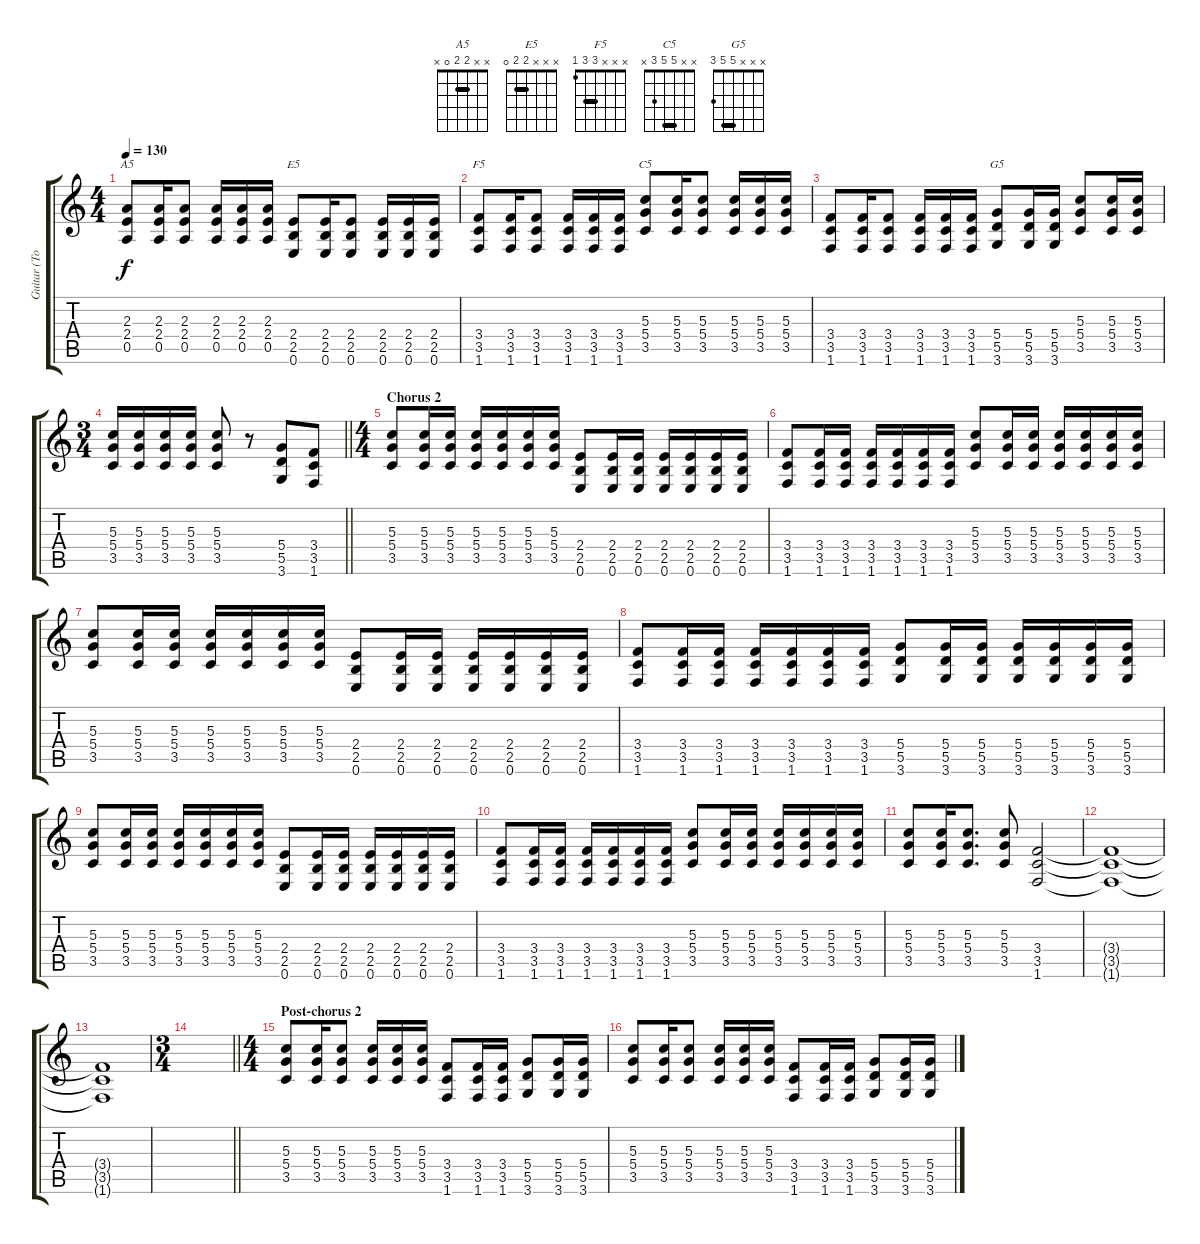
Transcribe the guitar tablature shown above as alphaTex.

\track ("Guitar (Tomas Kalnoky)" "Guitar (To") {instrument distortionguitar}
\staff {score tabs}
\tuning (E4 B3 G3 D3 A2 E2) {hide}
\chord ("A5" x x 2 2 0 x) {barre 2}
\chord ("E5" x x x 2 2 0) {barre 2}
\chord ("F5" x x x 3 3 1) {barre 3}
\chord ("C5" x x 5 5 3 x) {barre 5}
\chord ("G5" x x x 5 5 3) {barre 5}
\ts (4 4)
\tempo 130
\clef g2
\ks c
(2.3 2.4 0.5).8{ch "A5" dy f} (2.3 2.4 0.5).16 (2.3 2.4 0.5).8 (2.3 2.4 0.5).16 (2.3 2.4 0.5).16 (2.3 2.4 0.5).16 (2.4 2.5 0.6).8{ch "E5"} (2.4 2.5 0.6).16 (2.4 2.5 0.6).8 (2.4 2.5 0.6).16 (2.4 2.5 0.6).16 (2.4 2.5 0.6).16 |
(3.4 3.5 1.6).8{ch "F5"} (3.4 3.5 1.6).16 (3.4 3.5 1.6).8 (3.4 3.5 1.6).16 (3.4 3.5 1.6).16 (3.4 3.5 1.6).16 (5.3 5.4 3.5).8{ch "C5"} (5.3 5.4 3.5).16 (5.3 5.4 3.5).8 (5.3 5.4 3.5).16 (5.3 5.4 3.5).16 (5.3 5.4 3.5).16 |
(3.4 3.5 1.6).8 (3.4 3.5 1.6).16 (3.4 3.5 1.6).8 (3.4 3.5 1.6).16 (3.4 3.5 1.6).16 (3.4 3.5 1.6).16 (5.4 5.5 3.6).8{ch "G5"} (5.4 5.5 3.6).16 (5.4 5.5 3.6).16 (5.3 5.4 3.5).8 (5.3 5.4 3.5).16 (5.3 5.4 3.5).16 |
\ts (3 4)
\barLineRight lightlight
(5.3 5.4 3.5).16 (5.3 5.4 3.5).16 (5.3 5.4 3.5).16 (5.3 5.4 3.5).16 (5.3 5.4 3.5).8 r.8 (5.4 5.5 3.6).8 (3.4 3.5 1.6).8 |
\ts (4 4)
\section ("" "Chorus 2")
(5.3 5.4 3.5).8 (5.3 5.4 3.5).16 (5.3 5.4 3.5).16 (5.3 5.4 3.5).16 (5.3 5.4 3.5).16 (5.3 5.4 3.5).16 (5.3 5.4 3.5).16 (2.4 2.5 0.6).8 (2.4 2.5 0.6).16 (2.4 2.5 0.6).16 (2.4 2.5 0.6).16 (2.4 2.5 0.6).16 (2.4 2.5 0.6).16 (2.4 2.5 0.6).16 |
(3.4 3.5 1.6).8 (3.4 3.5 1.6).16 (3.4 3.5 1.6).16 (3.4 3.5 1.6).16 (3.4 3.5 1.6).16 (3.4 3.5 1.6).16 (3.4 3.5 1.6).16 (5.3 5.4 3.5).8 (5.3 5.4 3.5).16 (5.3 5.4 3.5).16 (5.3 5.4 3.5).16 (5.3 5.4 3.5).16 (5.3 5.4 3.5).16 (5.3 5.4 3.5).16 |
(5.3 5.4 3.5).8 (5.3 5.4 3.5).16 (5.3 5.4 3.5).16 (5.3 5.4 3.5).16 (5.3 5.4 3.5).16 (5.3 5.4 3.5).16 (5.3 5.4 3.5).16 (2.4 2.5 0.6).8 (2.4 2.5 0.6).16 (2.4 2.5 0.6).16 (2.4 2.5 0.6).16 (2.4 2.5 0.6).16 (2.4 2.5 0.6).16 (2.4 2.5 0.6).16 |
(3.4 3.5 1.6).8 (3.4 3.5 1.6).16 (3.4 3.5 1.6).16 (3.4 3.5 1.6).16 (3.4 3.5 1.6).16 (3.4 3.5 1.6).16 (3.4 3.5 1.6).16 (5.4 5.5 3.6).8 (5.4 5.5 3.6).16 (5.4 5.5 3.6).16 (5.4 5.5 3.6).16 (5.4 5.5 3.6).16 (5.4 5.5 3.6).16 (5.4 5.5 3.6).16 |
(5.3 5.4 3.5).8 (5.3 5.4 3.5).16 (5.3 5.4 3.5).16 (5.3 5.4 3.5).16 (5.3 5.4 3.5).16 (5.3 5.4 3.5).16 (5.3 5.4 3.5).16 (2.4 2.5 0.6).8 (2.4 2.5 0.6).16 (2.4 2.5 0.6).16 (2.4 2.5 0.6).16 (2.4 2.5 0.6).16 (2.4 2.5 0.6).16 (2.4 2.5 0.6).16 |
(3.4 3.5 1.6).8 (3.4 3.5 1.6).16 (3.4 3.5 1.6).16 (3.4 3.5 1.6).16 (3.4 3.5 1.6).16 (3.4 3.5 1.6).16 (3.4 3.5 1.6).16 (5.3 5.4 3.5).8 (5.3 5.4 3.5).16 (5.3 5.4 3.5).16 (5.3 5.4 3.5).16 (5.3 5.4 3.5).16 (5.3 5.4 3.5).16 (5.3 5.4 3.5).16 |
(5.3 5.4 3.5).8 (5.3 5.4 3.5).16 (5.3 5.4 3.5).8{d} (5.3 5.4 3.5).8 (3.4 3.5 1.6).2 |
(3.4{t} 3.5{t} 1.6{t}).1 |
(3.4{t} 3.5{t} 1.6{t}).1 |
\ts (3 4)
\barLineRight lightlight
|
\ts (4 4)
\section ("" "Post-chorus 2")
(5.3 5.4 3.5).8 (5.3 5.4 3.5).16 (5.3 5.4 3.5).8 (5.3 5.4 3.5).16 (5.3 5.4 3.5).16 (5.3 5.4 3.5).16 (3.4 3.5 1.6).8 (3.4 3.5 1.6).16 (3.4 3.5 1.6).16 (5.4 5.5 3.6).8 (5.4 5.5 3.6).16 (5.4 5.5 3.6).16 |
(5.3 5.4 3.5).8 (5.3 5.4 3.5).16 (5.3 5.4 3.5).8 (5.3 5.4 3.5).16 (5.3 5.4 3.5).16 (5.3 5.4 3.5).16 (3.4 3.5 1.6).8 (3.4 3.5 1.6).16 (3.4 3.5 1.6).16 (5.4 5.5 3.6).8 (5.4 5.5 3.6).16 (5.4 5.5 3.6).16
